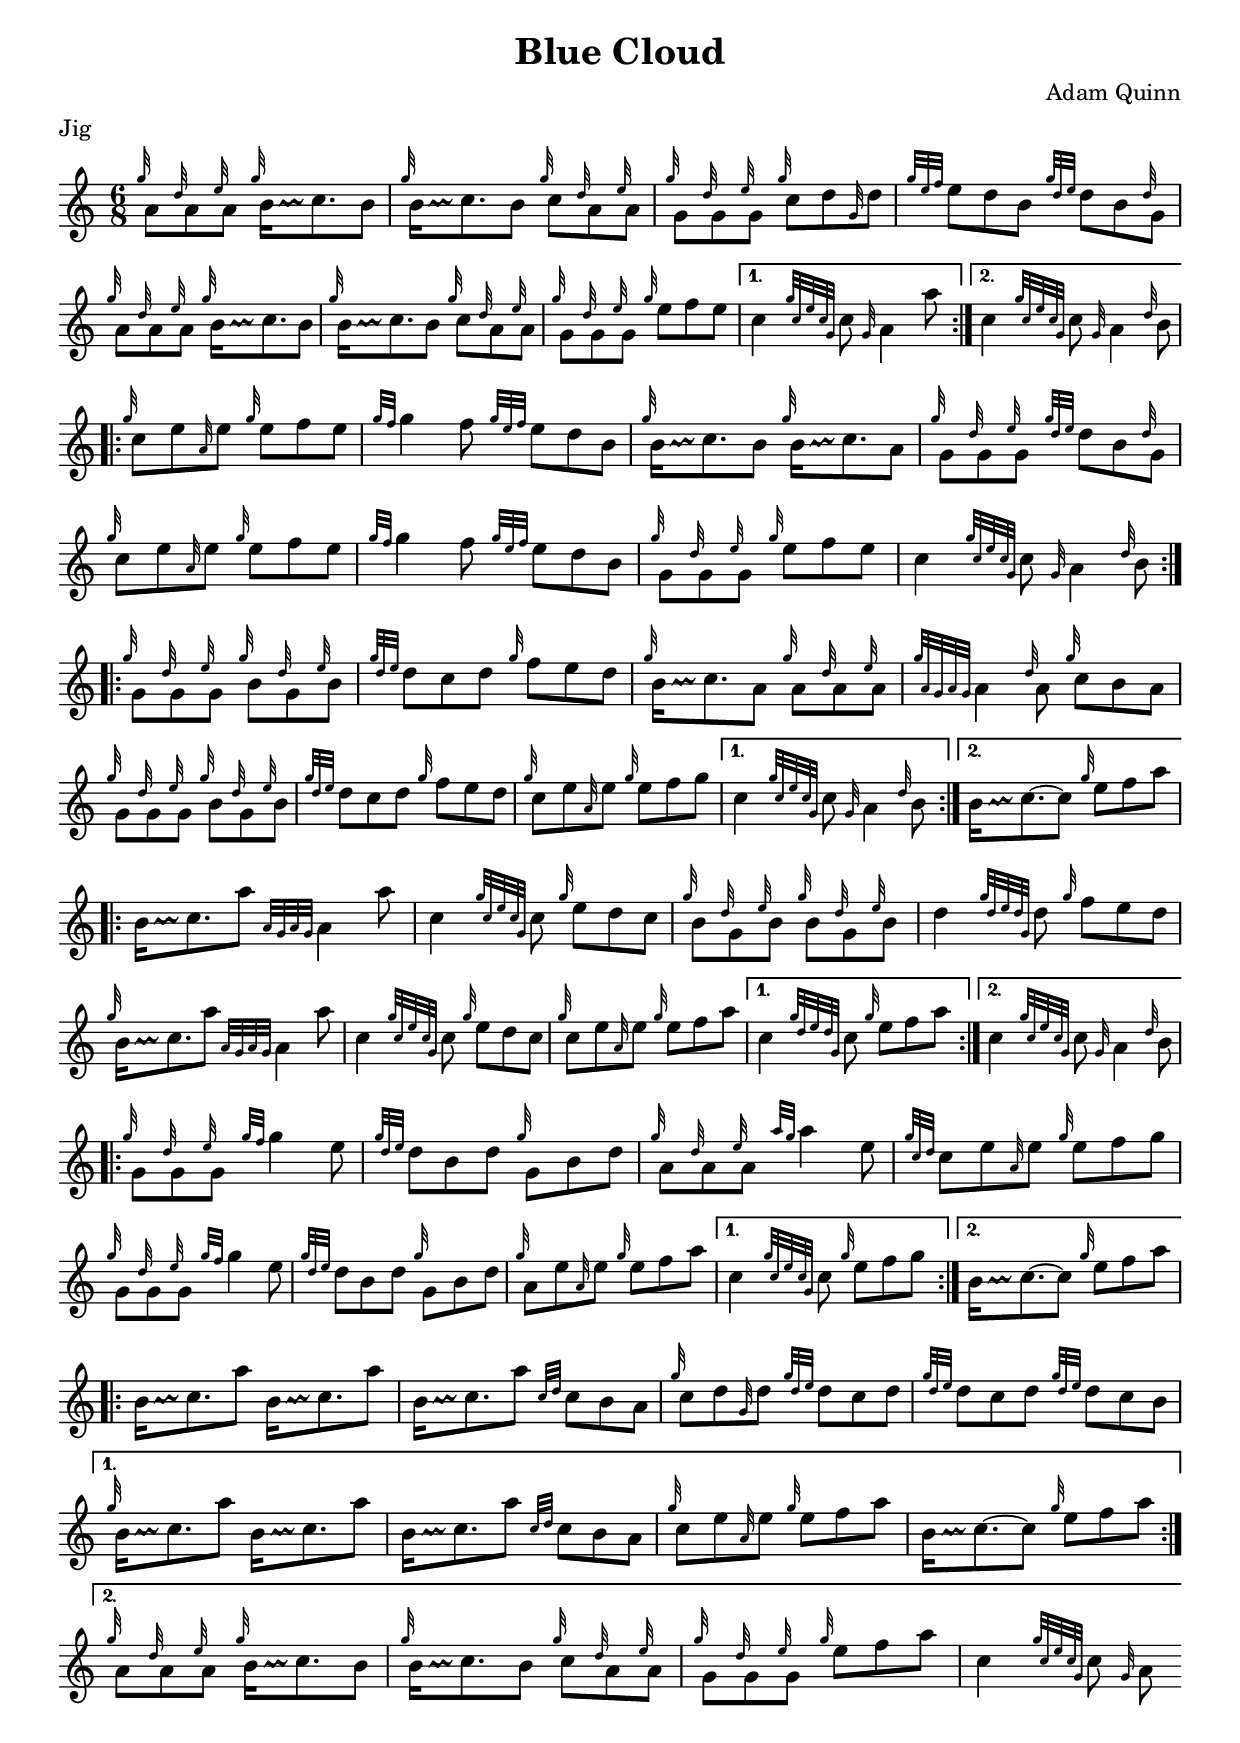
\version "2.18.2"

\include "bagpipe.ly"

\header {
    title = "Blue Cloud"
    meter = "Jig"
    composer = "Adam Quinn"
    %arranger = "Adam Quinn"
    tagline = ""
}

\score {
    {
        \hideKeySignature
        \time 6/8

        \override Glissando.style = #'trill

        \override Glissando.minimum-length = #5
        \override Glissando.springs-and-rods = #ly:spanner::set-spacing-rods

        \repeat volta 2 {
            \grg a8 \grd a \gre a \grg b16 \glissando c8. b8 \grg b16 \glissando c8. b8 \grg c \grd a \gre a
            \grg G \grd G \gre G \grg c d \grG d \dble e d b \dbld d b \grd G

            \grg a8 \grd a \gre a \grg b16 \glissando c8. b8 \grg b16 \glissando c8. b8 \grg c \grd a \gre a
            \grg G \grd G \gre G \grg e f e
        }
        \alternative {
            { c4 \shakec c8 \grG a4 A8 }
            { c4 \shakec c8 \grG a4 \grd b8 }
        }

        \break

        \repeat volta 2 {
            \grg c8 e \gra e \grg e f e \dblg g4 f8 \dble e d b
            \grg b16 \glissando c8. b8 \grg b16 \glissando c8. a8 \grg G \grd G \gre G \dbld d b \grd G

            \grg c8 e \gra e \grg e f e \dblg g4 f8 \dble e d b
            \grg G \grd G \gre G \grg e f e c4 \shakec c8 \grG a4 \grd b8
        }

        \break


        \repeat volta 2 {
            \grg G \grd G \gre G \grg b \grd G \gre b \dbld d c d \grg f e d
            \grg b16 \glissando c8. a8 \grg a \grd a \gre a \gbirl a4 \grd a8 \grg c b a

            \grg G \grd G \gre G \grg b \grd G \gre b \dbld d c d \grg f e d
            \grg c e \gra e \grg e f g
        }
        \alternative {
            { c4 \shakec c8 \grG a4 \grd b8 }
            { b16 \glissando c8. ~c8 \grg e f A }
        }

        \break


        \repeat volta 2 {
            b16 \glissando c8. A8 \birl a4 A8 c4 \shakec c8 \grg e d c 
            \grg b \grd G \gre b \grg b \grd G \gre b d4 \shaked d8 \grg f e d

            \grg b16 \glissando c8. A8 \birl a4 A8 c4 \shakec c8 \grg e d c 
            \grg c e \gra e \grg e f A
        }
        \alternative {
            { c4 \shaked c8 \grg e f A }
            { c4 \shakec c8 \grG a4 \grd b8 }
        }

        \break


        \repeat volta 2 {
            \grg G \grd G \gre G \dblg g4 e8 \dbld d b d \grg G b d
            \grg a \grd a \gre a \dblA A4 e8 \dblc c e \gra e \grg e f g

            \break

            \grg G \grd G \gre G \dblg g4 e8 \dbld d b d \grg G b d
            \grg a e \gra e \grg e f A
        }
        \alternative {
            { c4 \shakec c8 \grg e f g }
            { b16 \glissando c8. ~c8 \grg e f A }
        }

        \break


        \repeat volta 2 {
            b16 \glissando c8. A8 b16 \glissando c8. A8 b16 \glissando c8. A8 \hdblc c b a
            \grg c d \grG d \dbld d c d \dbld d c d \dbld d c b
        }
        \alternative {
            { \grg b16 \glissando c8. A8 b16 \glissando c8. A8 b16 \glissando c8. A8 \hdblc c b a
            \grg c e \gra e \grg e f A b16 \glissando c8. ~c8 \grg e f A }
            { \grg a \grd a \gre a \grg b16 \glissando c8. b8 \grg b16 \glissando c8. b8 \grg c \grd a \gre a
            \grg G \grd G \gre G \grg e f A c4 \shakec c8 \grG a }
        }
    }

    \layout {
        indent = 0.0\cm
        \context { \Score \remove "Bar_number_engraver" }
    }
    
    % \midi {}
}